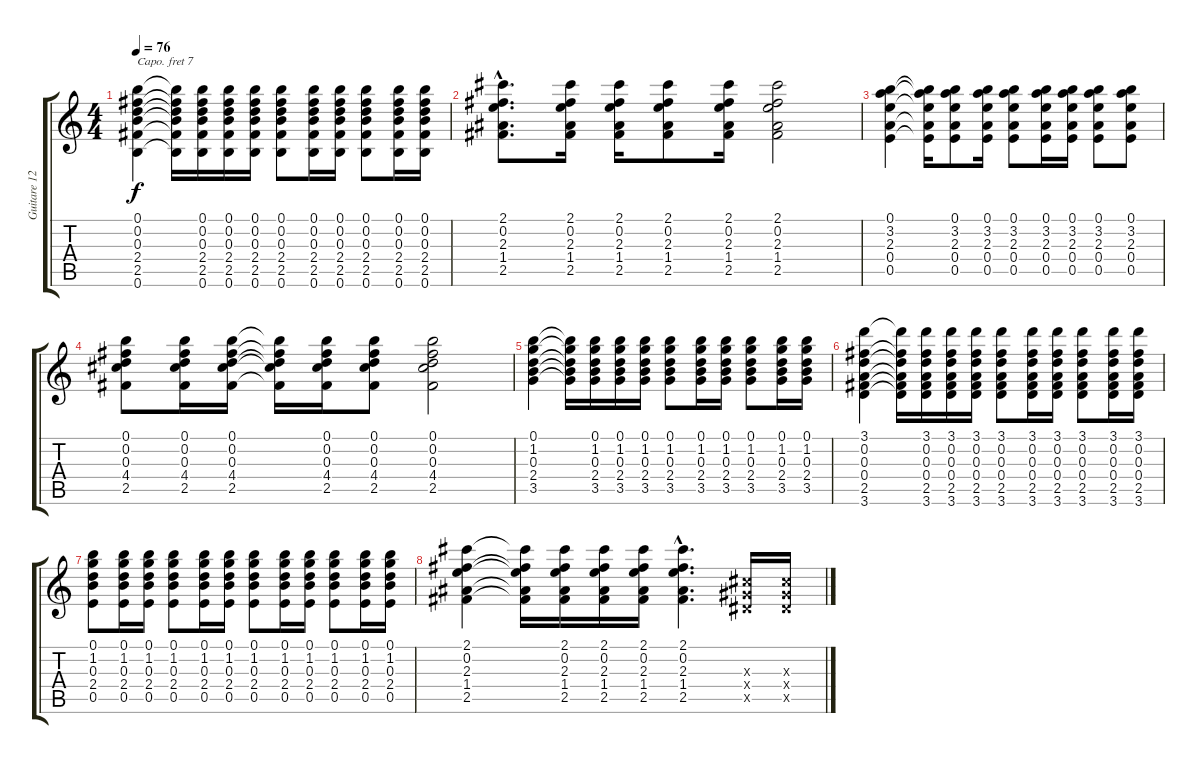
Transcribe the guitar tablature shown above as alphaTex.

\track ("Guitare 12 cordes (1)" "Guitare 12") {instrument acousticguitarsteel}
\staff {score tabs}
\capo 7
\tuning (E4 B3 G3 D3 A2 E2) {hide}
\ts (4 4)
\tempo 76
\clef g2
\ks c
(0.1 0.2 0.3 2.4 2.5 0.6).4{dy f volume 14} (0.1{t} 0.2{t} 0.3{t} 2.4{t} 2.5{t} 0.6{t}).16 (0.1 0.2 0.3 2.4 2.5 0.6).16 (0.1 0.2 0.3 2.4 2.5 0.6).16 (0.1 0.2 0.3 2.4 2.5 0.6).16 (0.1 0.2 0.3 2.4 2.5 0.6).8 (0.1 0.2 0.3 2.4 2.5 0.6).16 (0.1 0.2 0.3 2.4 2.5 0.6).16 (0.1 0.2 0.3 2.4 2.5 0.6).8 (0.1 0.2 0.3 2.4 2.5 0.6).16 (0.1 0.2 0.3 2.4 2.5 0.6).16 |
(2.1{hac} 0.2{hac} 2.3{hac} 1.4{hac} 2.5{hac}).8{d} (2.1 0.2 2.3 1.4 2.5).16 (2.1 0.2 2.3 1.4 2.5).16 (2.1 0.2 2.3 1.4 2.5).8 (2.1 0.2 2.3 1.4 2.5).16 (2.1 0.2 2.3 1.4 2.5).2 |
(0.1 3.2 2.3 0.4 0.5).4{volume 8} (0.1{t} 3.2{t} 2.3{t} 0.4{t} 0.5{t}).16 (0.1 3.2 2.3 0.4 0.5).8 (0.1 3.2 2.3 0.4 0.5).16 (0.1 3.2 2.3 0.4 0.5).8 (0.1 3.2 2.3 0.4 0.5).16 (0.1 3.2 2.3 0.4 0.5).16 (0.1 3.2 2.3 0.4 0.5).8 (0.1 3.2 2.3 0.4 0.5).8 |
(0.1 0.2 0.3 4.4 2.5).8 (0.1 0.2 0.3 4.4 2.5).16 (0.1 0.2 0.3 4.4 2.5).16 (0.1{t} 0.2{t} 0.3{t} 4.4{t} 2.5{t}).16 (0.1 0.2 0.3 4.4 2.5).16 (0.1 0.2 0.3 4.4 2.5).8 (0.1 0.2 0.3 4.4 2.5).2 |
(0.1 1.2 0.3 2.4 3.5).4{volume 4} (0.1{t} 1.2{t} 0.3{t} 2.4{t} 3.5{t}).16 (0.1 1.2 0.3 2.4 3.5).16 (0.1 1.2 0.3 2.4 3.5).16 (0.1 1.2 0.3 2.4 3.5).16 (0.1 1.2 0.3 2.4 3.5).8 (0.1 1.2 0.3 2.4 3.5).16 (0.1 1.2 0.3 2.4 3.5).16 (0.1 1.2 0.3 2.4 3.5).8 (0.1 1.2 0.3 2.4 3.5).16 (0.1 1.2 0.3 2.4 3.5).16 |
(3.1 0.2 0.3 0.4 2.5 3.6).4 (3.1{t} 0.2{t} 0.3{t} 0.4{t} 2.5{t} 3.6{t}).16 (3.1 0.2 0.3 0.4 2.5 3.6).16 (3.1 0.2 0.3 0.4 2.5 3.6).16 (3.1 0.2 0.3 0.4 2.5 3.6).16 (3.1 0.2 0.3 0.4 2.5 3.6).8 (3.1 0.2 0.3 0.4 2.5 3.6).16 (3.1 0.2 0.3 0.4 2.5 3.6).16 (3.1 0.2 0.3 0.4 2.5 3.6).8 (3.1 0.2 0.3 0.4 2.5 3.6).16 (3.1 0.2 0.3 0.4 2.5 3.6).16 |
(0.1 1.2 0.3 2.4 0.5).8{volume 0} (0.1 1.2 0.3 2.4 0.5).16 (0.1 1.2 0.3 2.4 0.5).16 (0.1 1.2 0.3 2.4 0.5).8 (0.1 1.2 0.3 2.4 0.5).16 (0.1 1.2 0.3 2.4 0.5).16 (0.1 1.2 0.3 2.4 0.5).8 (0.1 1.2 0.3 2.4 0.5).16 (0.1 1.2 0.3 2.4 0.5).16 (0.1 1.2 0.3 2.4 0.5).8 (0.1 1.2 0.3 2.4 0.5).16 (0.1 1.2 0.3 2.4 0.5).16 |
(2.1 0.2 2.3 1.4 2.5).4 (2.1{t} 0.2{t} 2.3{t} 1.4{t} 2.5{t}).16 (2.1 0.2 2.3 1.4 2.5).16 (2.1 0.2 2.3 1.4 2.5).16 (2.1 0.2 2.3 1.4 2.5).16 (2.1{hac} 0.2{hac} 2.3{hac} 1.4{hac} 2.5{hac}).4{d} (-1.3{x} -1.4{x} -1.5{x}).16 (-1.3{x} -1.4{x} -1.5{x}).16
